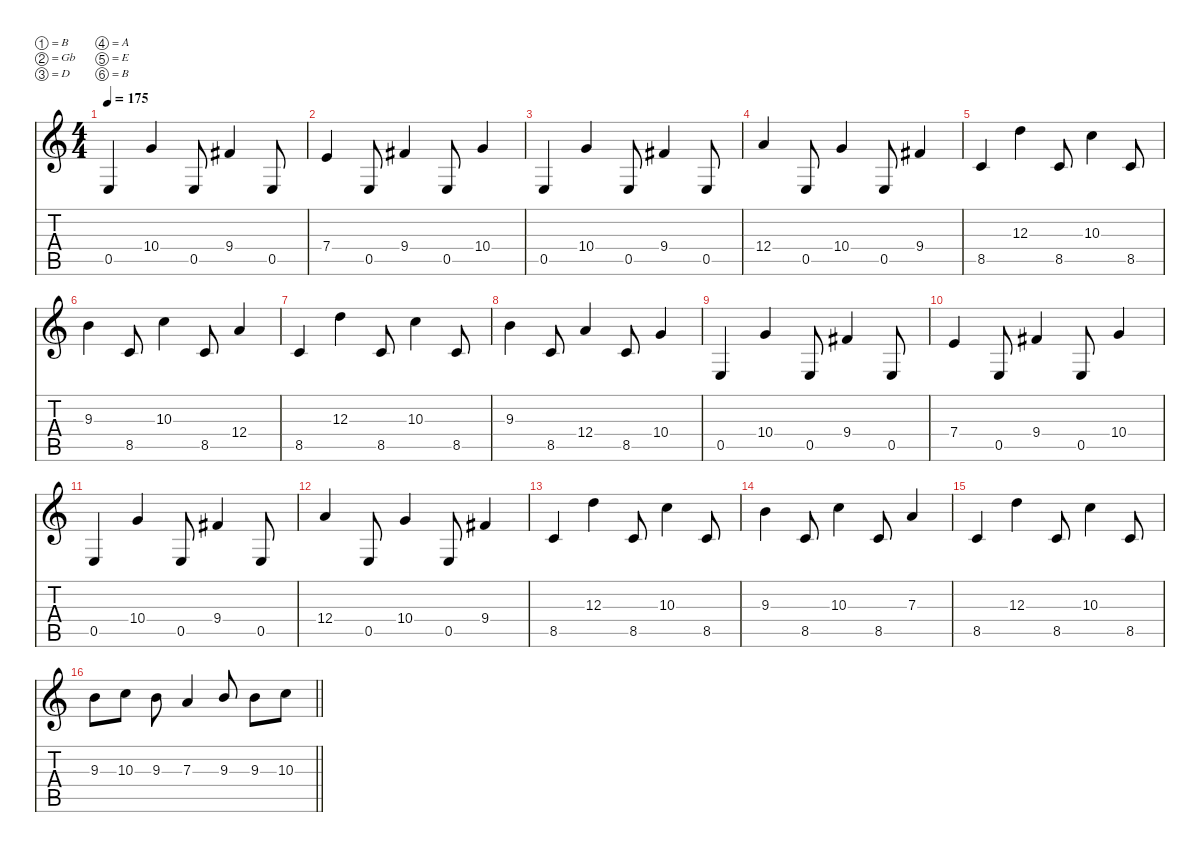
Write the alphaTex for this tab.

\defaultSystemsLayout 4
\hideDynamics
\bracketExtendMode nobrackets
\singleTrackTrackNamePolicy hidden
\multiTrackTrackNamePolicy hidden
\firstSystemTrackNameMode fullname
\firstSystemTrackNameOrientation horizontal
\otherSystemsTrackNameOrientation horizontal
\track ("Johan Söderberg" "dist.guit.") {defaultSystemsLayout 4 instrument distortionguitar}
\staff {score tabs}
\tuning (B3 Gb3 D3 A2 E2 B1)
\ts (4 4)
\beaming (8 2 2 2 2)
\tempo 175
\clef g2
\ks c
0.5.4{dy f instrument distortionguitar beam Up} 10.4.4{beam Up} 0.5.8{beam Up} 9.4{acc #}.4{beam Up} 0.5.8{beam Up} |
7.4.4{beam Up} 0.5.8{beam Up} 9.4{acc #}.4{beam Up} 0.5.8{beam Up} 10.4.4{beam Up} |
0.5.4{beam Up} 10.4.4{beam Up} 0.5.8{beam Up} 9.4{acc #}.4{beam Up} 0.5.8{beam Up} |
12.4.4{beam Up} 0.5.8{beam Up} 10.4.4{beam Up} 0.5.8{beam Up} 9.4{acc #}.4{beam Up} |
8.5.4{beam Up} 12.3.4{beam Down} 8.5.8{beam Up} 10.3.4{beam Down} 8.5.8{beam Up} |
9.3.4{beam Down} 8.5.8{beam Up} 10.3.4{beam Down} 8.5.8{beam Up} 12.4.4{beam Up} |
8.5.4{beam Up} 12.3.4{beam Down} 8.5.8{beam Up} 10.3.4{beam Down} 8.5.8{beam Up} |
9.3.4{beam Down} 8.5.8{beam Up} 12.4.4{beam Up} 8.5.8{beam Up} 10.4.4{beam Up} |
0.5.4{beam Up} 10.4.4{beam Up} 0.5.8{beam Up} 9.4{acc #}.4{beam Up} 0.5.8{beam Up} |
7.4.4{beam Up} 0.5.8{beam Up} 9.4{acc #}.4{beam Up} 0.5.8{beam Up} 10.4.4{beam Up} |
0.5.4{beam Up} 10.4.4{beam Up} 0.5.8{beam Up} 9.4{acc #}.4{beam Up} 0.5.8{beam Up} |
12.4.4{beam Up} 0.5.8{beam Up} 10.4.4{beam Up} 0.5.8{beam Up} 9.4{acc #}.4{beam Up} |
8.5.4{beam Up} 12.3.4{beam Down} 8.5.8{beam Up} 10.3.4{beam Down} 8.5.8{beam Up} |
9.3.4{beam Down} 8.5.8{beam Up} 10.3.4{beam Down} 8.5.8{beam Up} 7.3.4{beam Up} |
8.5.4{beam Up} 12.3.4{beam Down} 8.5.8{beam Up} 10.3.4{beam Down} 8.5.8{beam Up} |
\barLineRight lightlight
9.3.8{beam Down} 10.3.8{beam Down} 9.3.8{beam Down} 7.3.4{beam Up} 9.3.8{beam Up} 9.3.8{beam Down} 10.3.8{beam Down}
